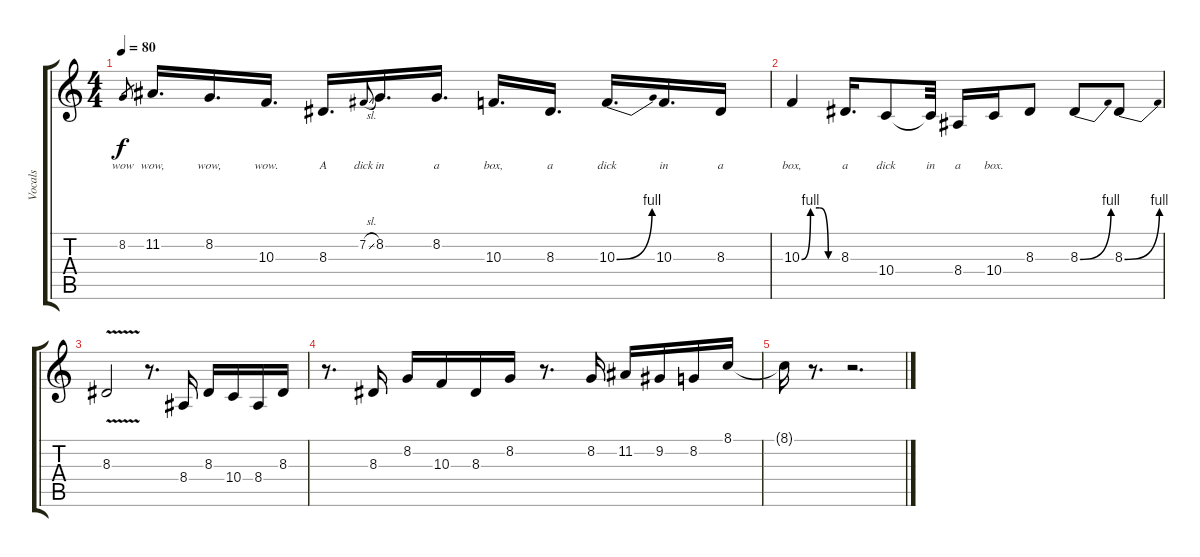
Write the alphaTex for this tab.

\track ("Vocals" "Vocals") {instrument lead1square}
\staff {score tabs}
\tuning (E4 B3 G3 D3 A2 E2) {hide}
\ts (4 4)
\tempo 80
\clef g2
\ks c
8.2.8{lyrics (0 "wow") lyrics (1 "") lyrics (2 "") lyrics (3 "") lyrics (4 "") gr dy f} 11.2.16{d lyrics (0 "wow,") lyrics (1 "") lyrics (2 "") lyrics (3 "") lyrics (4 "")} 8.2.16{d lyrics (0 "wow,") lyrics (1 "") lyrics (2 "") lyrics (3 "") lyrics (4 "")} 10.3.16{d lyrics (0 "wow.") lyrics (1 "") lyrics (2 "") lyrics (3 "") lyrics (4 "")} 8.3.16{d lyrics (0 "A") lyrics (1 "") lyrics (2 "") lyrics (3 "") lyrics (4 "")} 7.2{sl}.8{lyrics (0 "dick") lyrics (1 "") lyrics (2 "") lyrics (3 "") lyrics (4 "") gr onbeat} 8.2.16{d lyrics (0 "in") lyrics (1 "") lyrics (2 "") lyrics (3 "") lyrics (4 "")} 8.2.16{d lyrics (0 "a") lyrics (1 "") lyrics (2 "") lyrics (3 "") lyrics (4 "")} 10.3.16{d lyrics (0 "box,") lyrics (1 "") lyrics (2 "") lyrics (3 "") lyrics (4 "")} 8.3.16{d lyrics (0 "a") lyrics (1 "") lyrics (2 "") lyrics (3 "") lyrics (4 "")} 10.3{be (bend 0 0 60 4)}.16{d lyrics (0 "dick") lyrics (1 "") lyrics (2 "") lyrics (3 "") lyrics (4 "")} 10.3.16{d lyrics (0 "in") lyrics (1 "") lyrics (2 "") lyrics (3 "") lyrics (4 "")} 8.3.16{lyrics (0 "a") lyrics (1 "") lyrics (2 "") lyrics (3 "") lyrics (4 "")} |
10.3{be (custom 0 0 15 4 30 4 45 0 60 0)}.4{lyrics (0 "box,") lyrics (1 "") lyrics (2 "") lyrics (3 "") lyrics (4 "")} 8.3.16{d lyrics (0 "a") lyrics (1 "") lyrics (2 "") lyrics (3 "") lyrics (4 "")} 10.4.8{lyrics (0 "dick") lyrics (1 "") lyrics (2 "") lyrics (3 "") lyrics (4 "")} 10.4{t}.32{lyrics (0 "in") lyrics (1 "") lyrics (2 "") lyrics (3 "") lyrics (4 "")} 8.4.16{lyrics (0 "a") lyrics (1 "") lyrics (2 "") lyrics (3 "") lyrics (4 "")} 10.4.16{lyrics (0 "box.") lyrics (1 "") lyrics (2 "") lyrics (3 "") lyrics (4 "")} 8.3.8 8.3{be (bend 0 0 60 4)}.8 8.3{be (bend 0 0 60 4)}.8 |
8.3{v}.2 r.8{d} 8.4.16{volume 12} 8.3.16 10.4.16 8.4.16 8.3.16 |
r.8{d} 8.3.16 8.2.16 10.3.16 8.3.16 8.2.16 r.8{d} 8.2.16 11.2.16 9.2.16 8.2.16 8.1.16 |
8.1{t}.16 r.8{d} r.2{d}
